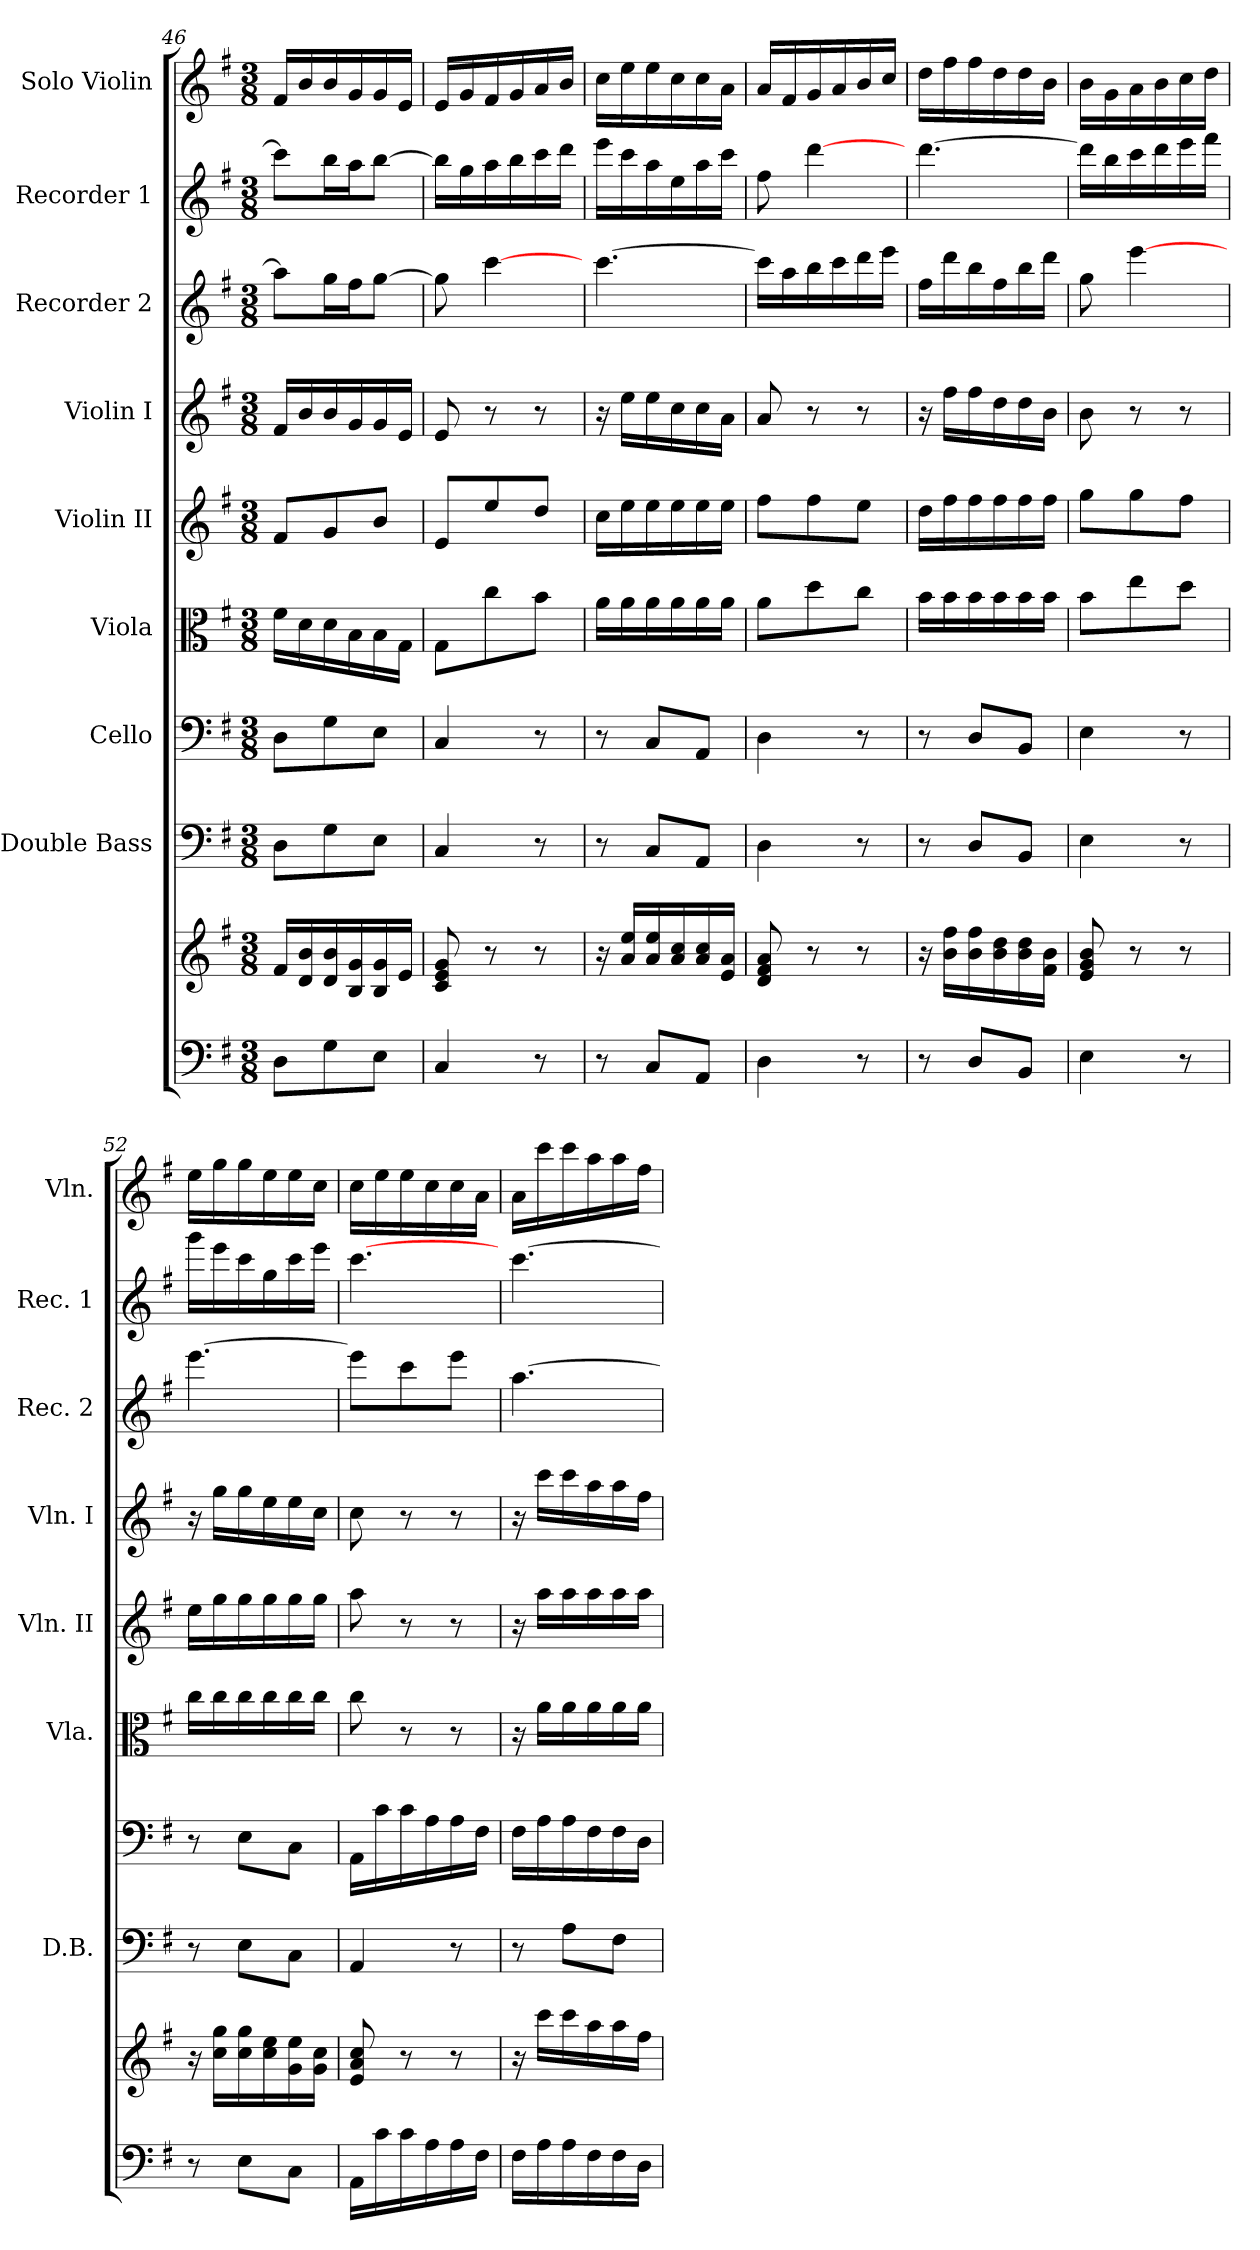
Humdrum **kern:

**kern	**kern	**kern	**kern	**kern	**kern	**kern	**kern	**kern	**kern
*part9	*part9	*part8	*part7	*part6	*part5	*part4	*part3	*part2	*part1
*staff10	*staff9	*staff8	*staff7	*staff6	*staff5	*staff4	*staff3	*staff2	*staff1
*	*	*I"Double Bass	*I"Cello	*I"Viola	*I"Violin II	*I"Violin I	*I"Recorder 2	*I"Recorder 1	*I"Solo Violin
*	*	*I'D.B.	*	*I'Vla.	*I'Vln. II	*I'Vln. I	*I'Rec. 2	*I'Rec. 1	*I'Vln.
*clefF4	*clefG2	*clefF4	*clefF4	*clefC3	*clefG2	*clefG2	*clefG2	*clefG2	*clefG2
*	*	*ITrd7c12	*	*	*	*	*	*	*
*k[f#]	*k[f#]	*k[f#]	*k[f#]	*k[f#]	*k[f#]	*k[f#]	*k[f#]	*k[f#]	*k[f#]
*G:	*G:	*G:	*G:	*G:	*G:	*G:	*G:	*G:	*G:
*M3/8	*M3/8	*M3/8	*M3/8	*M3/8	*M3/8	*M3/8	*M3/8	*M3/8	*M3/8
=46	=46	=46	=46	=46	=46	=46	=46	=46	=46
8D\L	16f#/LL	8DD\L	8D\L	16f#\LL	8f#/L	16f#/LL	8aa\L]	8ccc\L]	16f#/LL
.	16d/ 16b/	.	.	16d\	.	16b/	.	.	16b/
8G\	16d/ 16b/	8GG\	8G\	16d\	8g/	16b/	16gg\L	16bb\L	16b/
.	16B/ 16g/	.	.	16B\	.	16g/	16ff#\J	16aa\J	16g/
8E\J	16B/ 16g/	8EE\J	8E\J	16B\	8b/J	16g/	[8gg\J	[8bb\J	16g/
.	16e/JJ	.	.	16G\JJ	.	16e/JJ	.	.	16e/JJ
=47	=47	=47	=47	=47	=47	=47	=47	=47	=47
4C/	8c/ 8e/ 8g/	4CC/	4C/	8G\L	8e/L	8e/	8gg\]	16bb\LL]	16e/LL
.	.	.	.	.	.	.	.	16gg\	16g/
.	8r	.	.	8cc\	8ee/	8r	[4ccc\	16aa\	16f#/
.	.	.	.	.	.	.	.	16bb\	16g/
8r	8r	8r	8r	8b\J	8dd/J	8r	.	16ccc\	16a/
.	.	.	.	.	.	.	.	16ddd\JJ	16b/JJ
=48	=48	=48	=48	=48	=48	=48	=48	=48	=48
8r	16r	8r	8r	16a\LL	16cc\LL	16r	[4.ccc\	16eee\LL	16cc\LL
.	16a/ 16ee/LL	.	.	16a\	16ee\	16ee\LL	.	16ccc\	16ee\
8C/L	16a/ 16ee/	8CC/L	8C/L	16a\	16ee\	16ee\	.	16aa\	16ee\
.	16a/ 16cc/	.	.	16a\	16ee\	16cc\	.	16ee\	16cc\
8AA/J	16a/ 16cc/	8AAA/J	8AA/J	16a\	16ee\	16cc\	.	16aa\	16cc\
.	16e/ 16a/JJ	.	.	16a\JJ	16ee\JJ	16a\JJ	.	16ccc\JJ	16a\JJ
=49	=49	=49	=49	=49	=49	=49	=49	=49	=49
4D\	8d/ 8f#/ 8a/	4DD\	4D\	8a\L	8ff#\L	8a/	16ccc\LL]	8ff#\	16a/LL
.	.	.	.	.	.	.	16aa\	.	16f#/
.	8r	.	.	8dd\	8ff#\	8r	16bb\	[4ddd\	16g/
.	.	.	.	.	.	.	16ccc\	.	16a/
8r	8r	8r	8r	8cc\J	8ee\J	8r	16ddd\	.	16b/
.	.	.	.	.	.	.	16eee\JJ	.	16cc/JJ
=50	=50	=50	=50	=50	=50	=50	=50	=50	=50
8r	16r	8r	8r	16b\LL	16dd\LL	16r	16ff#\LL	[4.ddd\	16dd\LL
.	16b\ 16ff#\LL	.	.	16b\	16ff#\	16ff#\LL	16ddd\	.	16ff#\
8D/L	16b\ 16ff#\	8DD/L	8D/L	16b\	16ff#\	16ff#\	16bb\	.	16ff#\
.	16b\ 16dd\	.	.	16b\	16ff#\	16dd\	16ff#\	.	16dd\
8BB/J	16b\ 16dd\	8BBB/J	8BB/J	16b\	16ff#\	16dd\	16bb\	.	16dd\
.	16f#\ 16b\JJ	.	.	16b\JJ	16ff#\JJ	16b\JJ	16ddd\JJ	.	16b\JJ
=51	=51	=51	=51	=51	=51	=51	=51	=51	=51
4E\	8e/ 8g/ 8b/	4EE\	4E\	8b\L	8gg\L	8b\	8gg\	16ddd\LL]	16b\LL
.	.	.	.	.	.	.	.	16bb\	16g\
.	8r	.	.	8ee\	8gg\	8r	[4eee\	16ccc\	16a\
.	.	.	.	.	.	.	.	16ddd\	16b\
8r	8r	8r	8r	8dd\J	8ff#\J	8r	.	16eee\	16cc\
.	.	.	.	.	.	.	.	16fff#\JJ	16dd\JJ
!!LO:LB:g=z
=52	=52	=52	=52	=52	=52	=52	=52	=52	=52
8r	16r	8r	8r	16cc\LL	16ee\LL	16r	[4.eee\	16ggg\LL	16ee\LL
.	16cc\ 16gg\LL	.	.	16cc\	16gg\	16gg\LL	.	16eee\	16gg\
8E\L	16cc\ 16gg\	8EE\L	8E\L	16cc\	16gg\	16gg\	.	16ccc\	16gg\
.	16cc\ 16ee\	.	.	16cc\	16gg\	16ee\	.	16gg\	16ee\
8C\J	16g\ 16ee\	8CC\J	8C\J	16cc\	16gg\	16ee\	.	16ccc\	16ee\
.	16g\ 16cc\JJ	.	.	16cc\JJ	16gg\JJ	16cc\JJ	.	16eee\JJ	16cc\JJ
=53	=53	=53	=53	=53	=53	=53	=53	=53	=53
16AA\LL	8e/ 8a/ 8cc/	4AAA/	16AA\LL	8cc\	8aa\	8cc\	8eee\L]	[4.ccc\	16cc\LL
16c\	.	.	16c\	.	.	.	.	.	16ee\
16c\	8r	.	16c\	8r	8r	8r	8ccc\	.	16ee\
16A\	.	.	16A\	.	.	.	.	.	16cc\
16A\	8r	8r	16A\	8r	8r	8r	8eee\J	.	16cc\
16F#\JJ	.	.	16F#\JJ	.	.	.	.	.	16a\JJ
=54	=54	=54	=54	=54	=54	=54	=54	=54	=54
16F#\LL	16r	8r	16F#\LL	16r	16r	16r	[4.aa\	[4.ccc\	16a\LL
16A\	16ccc\LL	.	16A\	16a\LL	16aa\LL	16ccc\LL	.	.	16ccc\
16A\	16ccc\	8AA\L	16A\	16a\	16aa\	16ccc\	.	.	16ccc\
16F#\	16aa\	.	16F#\	16a\	16aa\	16aa\	.	.	16aa\
16F#\	16aa\	8FF#\J	16F#\	16a\	16aa\	16aa\	.	.	16aa\
16D\JJ	16ff#\JJ	.	16D\JJ	16a\JJ	16aa\JJ	16ff#\JJ	.	.	16ff#\JJ
=	=	=	=	=	=	=	=	=	=
*-	*-	*-	*-	*-	*-	*-	*-	*-	*-
